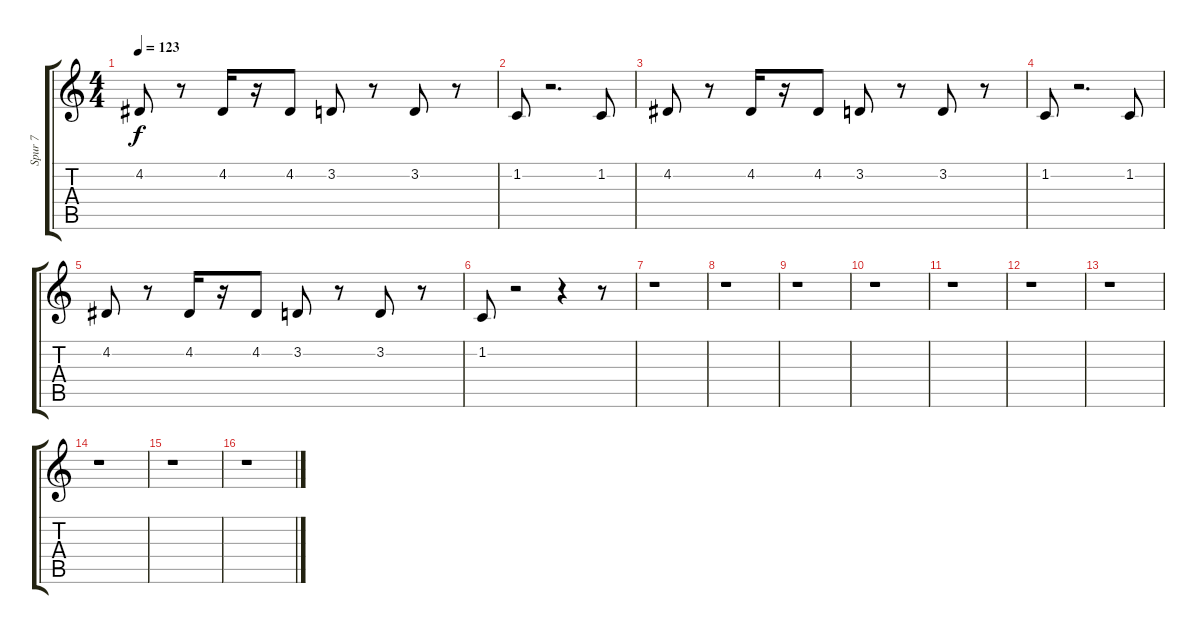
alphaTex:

\track ("Spur 7" "Spur 7") {instrument pad1newage}
\staff {score tabs}
\tuning (E4 B3 G3 D3 A2 E2) {hide}
\ts (4 4)
\tempo 123
\clef g2
\ks c
4.2.8{dy f} r.8 4.2.16 r.16 4.2.8 3.2.8 r.8 3.2.8 r.8 |
1.2.8 r.2{d} 1.2.8 |
4.2.8 r.8 4.2.16 r.16 4.2.8 3.2.8 r.8 3.2.8 r.8 |
1.2.8 r.2{d} 1.2.8 |
4.2.8 r.8 4.2.16 r.16 4.2.8 3.2.8 r.8 3.2.8 r.8 |
1.2.8 r.2 r.4 r.8 |
r.1 |
r.1 |
r.1 |
r.1 |
r.1 |
r.1 |
r.1 |
r.1 |
r.1 |
r.1
